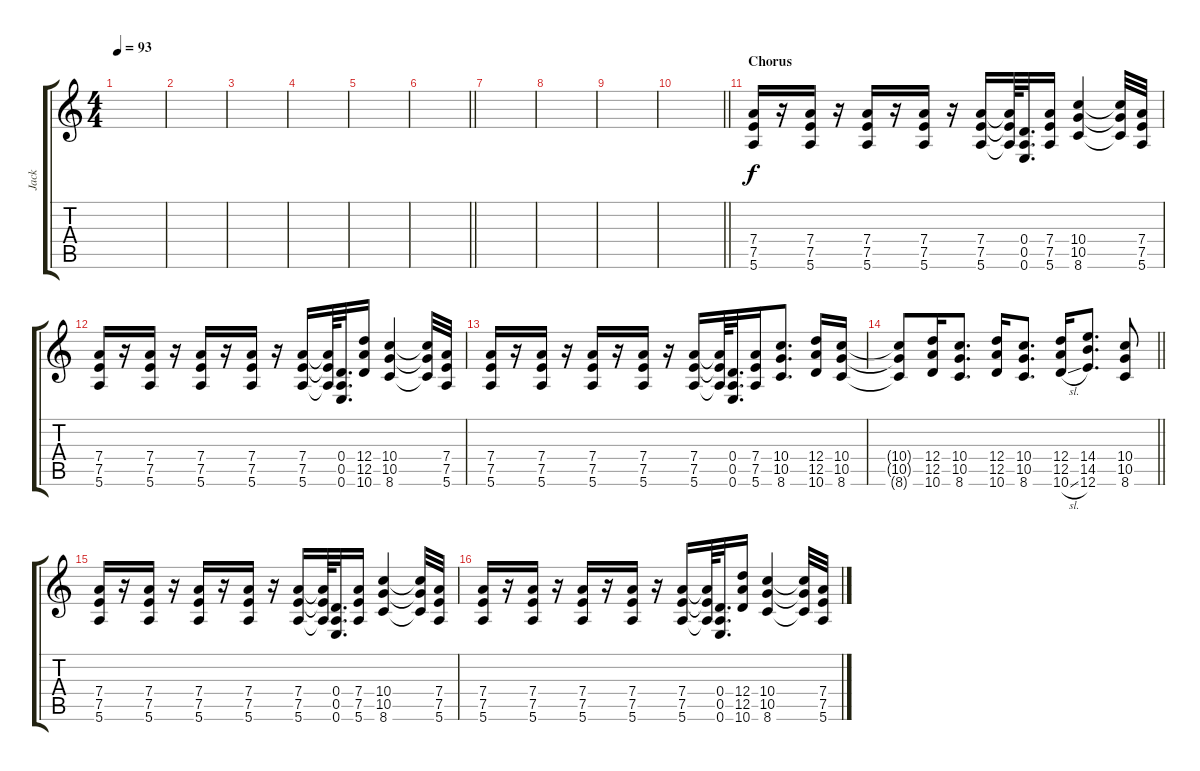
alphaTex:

\track ("Jack" "Jack") {instrument distortionguitar}
\staff {score tabs}
\tuning (E4 B3 G3 D3 A2 E2) {hide}
\ts (4 4)
\tempo 93
\clef g2
\ks c
|
|
|
|
|
\barLineRight lightlight
|
|
|
|
\barLineRight lightlight
|
\section ("" "Chorus")
(7.4 7.5 5.6).16 r.16 (7.4 7.5 5.6).16 r.16 (7.4 7.5 5.6).16 r.16 (7.4 7.5 5.6).16 r.16 (7.4 7.5 5.6).16 (7.4{t} 7.5{t} 5.6{t}).64 (0.4 0.5 0.6).32{d} (7.4 7.5 5.6).16 (10.4 10.5 8.6).4 (10.4{t} 10.5{t} 8.6{t}).32 (7.4 7.5 5.6).32 |
(7.4 7.5 5.6).16 r.16 (7.4 7.5 5.6).16 r.16 (7.4 7.5 5.6).16 r.16 (7.4 7.5 5.6).16 r.16 (7.4 7.5 5.6).16 (7.4{t} 7.5{t} 5.6{t}).64 (0.4 0.5 0.6).32{d} (12.4 12.5 10.6).16 (10.4 10.5 8.6).4 (10.4{t} 10.5{t} 8.6{t}).32 (7.4 7.5 5.6).32 |
(7.4 7.5 5.6).16 r.16 (7.4 7.5 5.6).16 r.16 (7.4 7.5 5.6).16 r.16 (7.4 7.5 5.6).16 r.16 (7.4 7.5 5.6).16 (7.4{t} 7.5{t} 5.6{t}).64 (0.4 0.5 0.6).32{d} (7.4 7.5 5.6).16 (10.4 10.5 8.6).8{d} (12.4 12.5 10.6).16 (10.4 10.5 8.6).16 |
\barLineRight lightlight
(10.4{t} 10.5{t} 8.6{t}).8 (12.4 12.5 10.6).16 (10.4 10.5 8.6).8{d} (12.4 12.5 10.6).16 (10.4 10.5 8.6).8{d} (12.4 12.5 10.6{sl}).16 (14.4 14.5 12.6).8{d} (10.4 10.5 8.6).8 |
(7.4 7.5 5.6).16 r.16 (7.4 7.5 5.6).16 r.16 (7.4 7.5 5.6).16 r.16 (7.4 7.5 5.6).16 r.16 (7.4 7.5 5.6).16 (7.4{t} 7.5{t} 5.6{t}).64 (0.4 0.5 0.6).32{d} (7.4 7.5 5.6).16 (10.4 10.5 8.6).4 (10.4{t} 10.5{t} 8.6{t}).32 (7.4 7.5 5.6).32 |
(7.4 7.5 5.6).16 r.16 (7.4 7.5 5.6).16 r.16 (7.4 7.5 5.6).16 r.16 (7.4 7.5 5.6).16 r.16 (7.4 7.5 5.6).16 (7.4{t} 7.5{t} 5.6{t}).64 (0.4 0.5 0.6).32{d} (12.4 12.5 10.6).16 (10.4 10.5 8.6).4 (10.4{t} 10.5{t} 8.6{t}).32 (7.4 7.5 5.6).32
